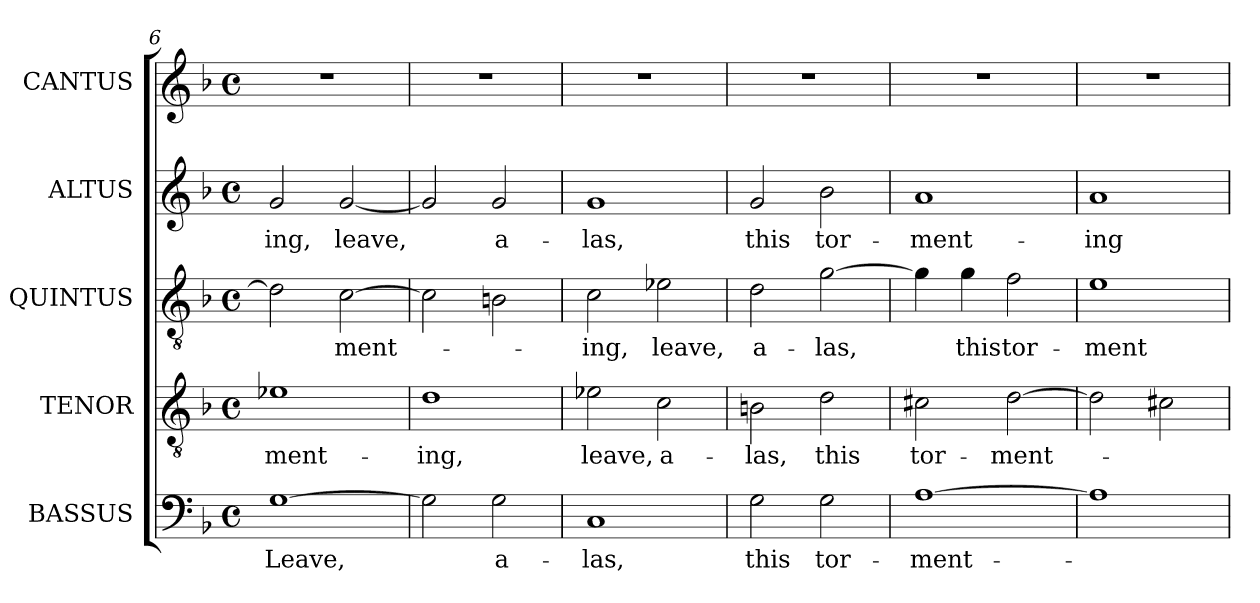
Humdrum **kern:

**kern	**text	**kern	**text	**kern	**text	**kern	**text	**kern
*part5	*part5	*part4	*part4	*part3	*part3	*part2	*part2	*part1
*staff5	*staff5	*staff4	*staff4	*staff3	*staff3	*staff2	*staff2	*staff1
*I"BASSUS	*	*I"TENOR	*	*I"QUINTUS	*	*I"ALTUS	*	*I"CANTUS
*I'B	*	*	*	*I'T	*	*	*	*I'S
*clefF4	*	*clefGv2	*	*clefGv2	*	*clefG2	*	*clefG2
*	*	*ITrd7c12	*	*ITrd7c12	*	*	*	*
*k[b-]	*	*k[b-]	*	*k[b-]	*	*k[b-]	*	*k[b-]
*d:	*	*d:	*	*d:	*	*d:	*	*d:
*M4/4	*	*M4/4	*	*M4/4	*	*M4/4	*	*M4/4
*met(c)	*	*met(c)	*	*met(c)	*	*met(c)	*	*met(c)
=6	=6	=6	=6	=6	=6	=6	=6	=6
!	!LO:LY:b:color=#000000	!	!	!	!	!	!	!
!	!	!	!LO:LY:b:color=#000000	!	!	!	!	!
!	!	!	!	!	!	!	!LO:LY:b:color=#000000	!
[>1Gi	Leave,	1E-Xi	-ment-	2Di\]	.	2gi/	-ing,	1r
!	!	!	!	!	!LO:LY:b:color=#000000	!	!	!
!	!	!	!	!	!	!	!LO:LY:b:color=#000000	!
.	.	.	.	[>2Ci\	-ment-	[<2gi/	leave,	.
!!LO:LB:g=z
=7	=7	=7	=7	=7	=7	=7	=7	=7
!	!	!	!LO:LY:b:color=#000000	!	!	!	!	!
2Gi\]	.	1Di	-ing,	2Ci\]	.	2gi/]	.	1r
!	!LO:LY:b:color=#000000	!	!	!	!	!	!	!
!	!	!	!	!	!	!	!LO:LY:b:color=#000000	!
2Gi\	a-	.	.	2BBni\	.	2gi/	a-	.
=8	=8	=8	=8	=8	=8	=8	=8	=8
!	!LO:LY:b:color=#000000	!	!	!	!	!	!	!
!	!	!	!LO:LY:b:color=#000000	!	!	!	!	!
!	!	!	!	!	!LO:LY:b:color=#000000	!	!	!
!	!	!	!	!	!	!	!LO:LY:b:color=#000000	!
1Ci	-las,	2E-Xi\	leave,	2Ci\	-ing,	1gi	-las,	1r
!	!	!	!LO:LY:b:color=#000000	!	!	!	!	!
!	!	!	!	!	!LO:LY:b:color=#000000	!	!	!
.	.	2Ci\	a-	2E-Xi\	leave,	.	.	.
=9	=9	=9	=9	=9	=9	=9	=9	=9
!	!LO:LY:b:color=#000000	!	!	!	!	!	!	!
!	!	!	!LO:LY:b:color=#000000	!	!	!	!	!
!	!	!	!	!	!LO:LY:b:color=#000000	!	!	!
!	!	!	!	!	!	!	!LO:LY:b:color=#000000	!
2Gi\	this	2BBni\	-las,	2Di\	a-	2gi/	this	1r
!	!LO:LY:b:color=#000000	!	!	!	!	!	!	!
!	!	!	!LO:LY:b:color=#000000	!	!	!	!	!
!	!	!	!	!	!LO:LY:b:color=#000000	!	!	!
!	!	!	!	!	!	!	!LO:LY:b:color=#000000	!
2Gi\	tor-	2Di\	this	[>2Gi\	-las,	2b-i\	tor-	.
=10	=10	=10	=10	=10	=10	=10	=10	=10
!	!LO:LY:b:color=#000000	!	!	!	!	!	!	!
!	!	!	!LO:LY:b:color=#000000	!	!	!	!	!
!	!	!	!	!	!	!	!LO:LY:b:color=#000000	!
[>1Ai	-ment-	2C#Xi\	tor-	4Gi\]	.	1ai	-ment-	1r
!	!	!	!	!	!LO:LY:b:color=#000000	!	!	!
.	.	.	.	4Gi\	this	.	.	.
!	!	!	!LO:LY:b:color=#000000	!	!	!	!	!
!	!	!	!	!	!LO:LY:b:color=#000000	!	!	!
.	.	[>2Di\	-ment-	2Fi\	tor-	.	.	.
=11	=11	=11	=11	=11	=11	=11	=11	=11
!	!	!	!	!	!LO:LY:b:color=#000000	!	!	!
!	!	!	!	!	!	!	!LO:LY:b:color=#000000	!
1Ai]	.	2Di\]	.	1Ei	-ment-	1ai	-ing	1r
.	.	2C#Xi\	.	.	.	.	.	.
=	=	=	=	=	=	=	=	=
*-	*-	*-	*-	*-	*-	*-	*-	*-
